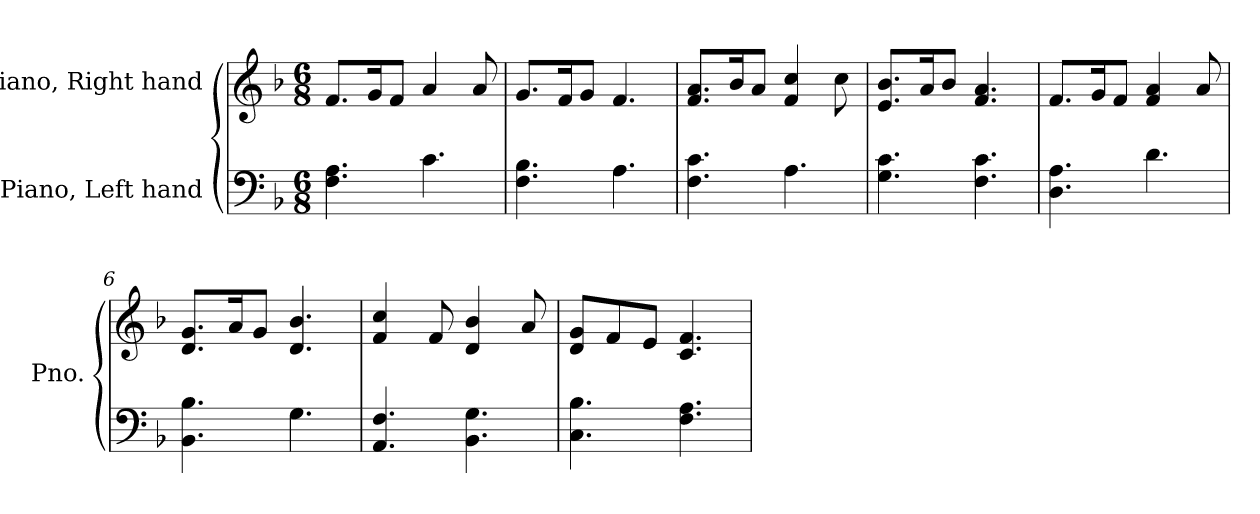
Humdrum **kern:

**kern	**kern
*part2	*part1
*staff2	*staff1
*I"Piano, Left hand	*I"Piano, Right hand
*I'Pno.	*I'Pno.
*clefF4	*clefG2
*k[b-]	*k[b-]
*M6/8	*M6/8
*MM120	*MM120
=1	=1
4.F\ 4.A\	8.f/L
.	16g/K
.	8f/J
4.c\	4a/
.	8a/
=2	=2
4.F\ 4.B-\	8.g/L
.	16f/K
.	8g/J
4.A\	4.f/
=3	=3
4.F\ 4.c\	8.f/ 8.a/L
.	16b-/K
.	8a/J
4.A\	4f/ 4cc/
.	8cc\
=4	=4
4.G\ 4.c\	8.e/ 8.b-/L
.	16a/K
.	8b-/J
4.F\ 4.c\	4.f/ 4.a/
=5	=5
4.D\ 4.A\	8.f/L
.	16g/K
.	8f/J
4.d\	4f/ 4a/
.	8a/
!!LO:LB:g=z
=6	=6
4.BB-\ 4.B-\	8.d/ 8.g/L
.	16a/K
.	8g/J
4.G\	4.d/ 4.b-/
=7	=7
4.AA/ 4.F/	4f/ 4cc/
.	8f/
4.BB-\ 4.G\	4d/ 4b-/
.	8a/
=8	=8
4.C\ 4.B-\	8d/ 8g/L
.	8f/
.	8e/J
4.F\ 4.A\	4.c/ 4.f/
=	=
*-	*-
